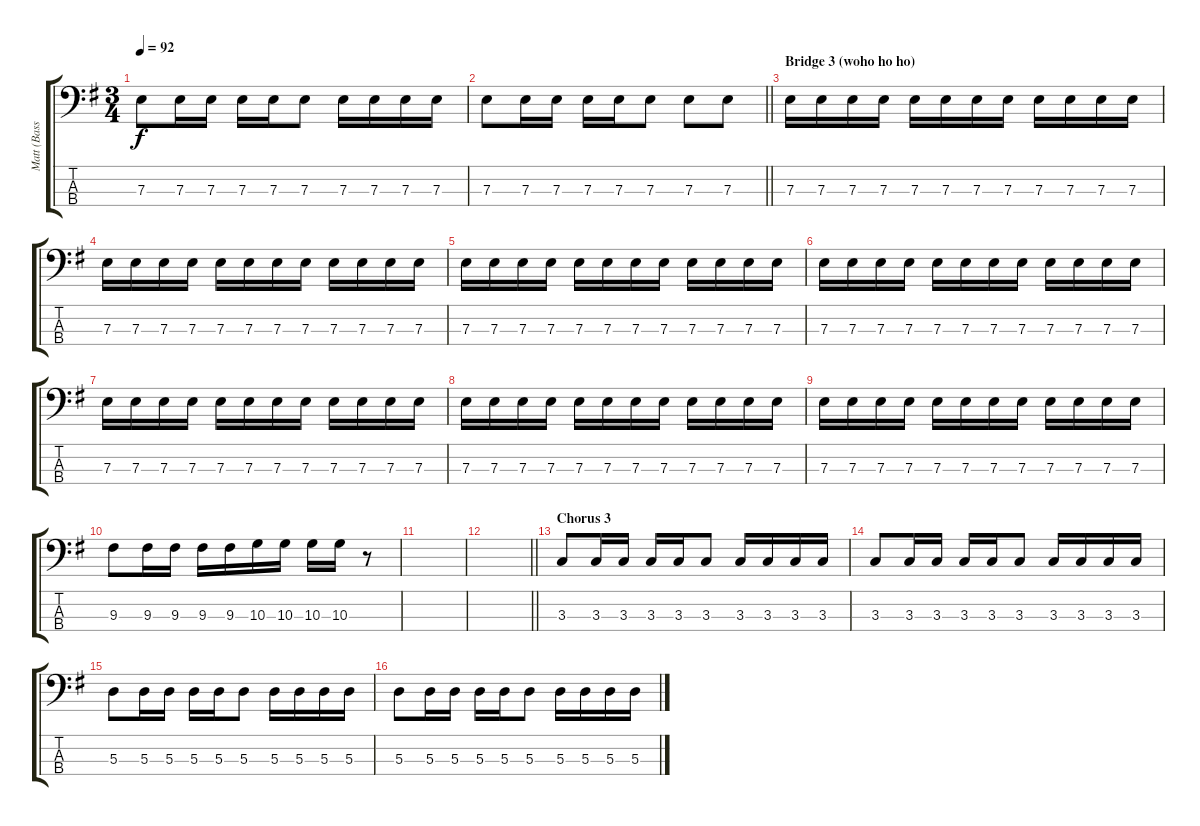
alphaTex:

\track ("Matt (Bass)" "Matt (Bass") {instrument electricbasspick}
\staff {score tabs}
\tuning (G2 D2 A1 E1) {hide}
\ts (3 4)
\tempo 92
\clef f4
\ks g
7.3.8{dy f} 7.3.16 7.3.16 7.3.16 7.3.16 7.3.8 7.3.16 7.3.16 7.3.16 7.3.16 |
\barLineRight lightlight
7.3.8 7.3.16 7.3.16 7.3.16 7.3.16 7.3.8 7.3.8 7.3.8 |
\section ("" "Bridge 3 (woho ho ho)")
7.3.16 7.3.16 7.3.16 7.3.16 7.3.16 7.3.16 7.3.16 7.3.16 7.3.16 7.3.16 7.3.16 7.3.16 |
7.3.16 7.3.16 7.3.16 7.3.16 7.3.16 7.3.16 7.3.16 7.3.16 7.3.16 7.3.16 7.3.16 7.3.16 |
7.3.16 7.3.16 7.3.16 7.3.16 7.3.16 7.3.16 7.3.16 7.3.16 7.3.16 7.3.16 7.3.16 7.3.16 |
7.3.16 7.3.16 7.3.16 7.3.16 7.3.16 7.3.16 7.3.16 7.3.16 7.3.16 7.3.16 7.3.16 7.3.16 |
7.3.16 7.3.16 7.3.16 7.3.16 7.3.16 7.3.16 7.3.16 7.3.16 7.3.16 7.3.16 7.3.16 7.3.16 |
7.3.16 7.3.16 7.3.16 7.3.16 7.3.16 7.3.16 7.3.16 7.3.16 7.3.16 7.3.16 7.3.16 7.3.16 |
7.3.16{volume 16} 7.3.16 7.3.16 7.3.16 7.3.16 7.3.16 7.3.16 7.3.16 7.3.16 7.3.16 7.3.16 7.3.16 |
9.3.8 9.3.16 9.3.16 9.3.16 9.3.16 10.3.16 10.3.16 10.3.16 10.3.16 r.8 |
|
\barLineRight lightlight
|
\section ("" "Chorus 3")
3.3.8 3.3.16 3.3.16 3.3.16 3.3.16 3.3.8 3.3.16 3.3.16 3.3.16 3.3.16 |
3.3.8 3.3.16 3.3.16 3.3.16 3.3.16 3.3.8 3.3.16 3.3.16 3.3.16 3.3.16 |
5.3.8 5.3.16 5.3.16 5.3.16 5.3.16 5.3.8 5.3.16 5.3.16 5.3.16 5.3.16 |
5.3.8 5.3.16 5.3.16 5.3.16 5.3.16 5.3.8 5.3.16 5.3.16 5.3.16 5.3.16
